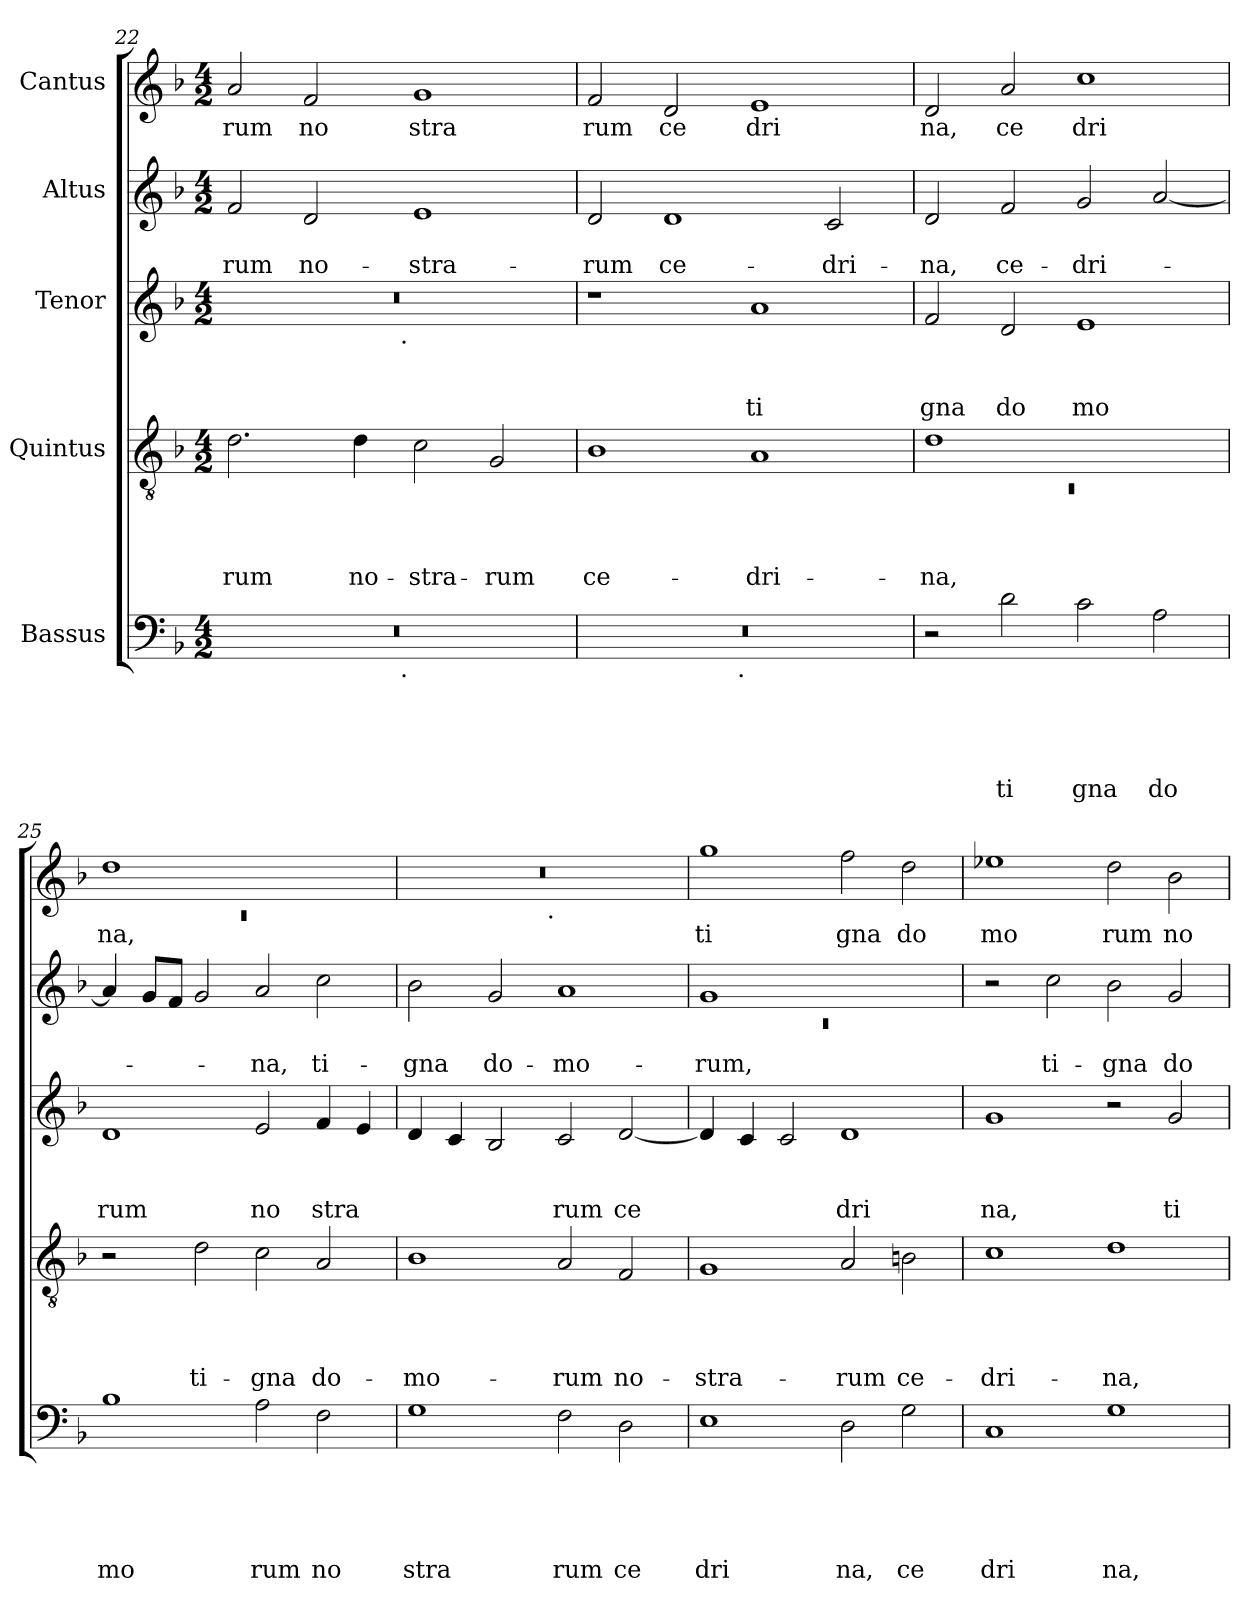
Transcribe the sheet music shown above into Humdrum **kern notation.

**kern	**text	**text	**text	**text	**text	**kern	**text	**text	**text	**text	**kern	**text	**text	**text	**kern	**text	**text	**kern	**text
*part5	*part5	*part5	*part5	*part5	*part5	*part4	*part4	*part4	*part4	*part4	*part3	*part3	*part3	*part3	*part2	*part2	*part2	*part1	*part1
*staff5	*staff5	*staff5	*staff5	*staff5	*staff5	*staff4	*staff4	*staff4	*staff4	*staff4	*staff3	*staff3	*staff3	*staff3	*staff2	*staff2	*staff2	*staff1	*staff1
*I"Bassus	*	*	*	*	*	*I"Quintus	*	*	*	*	*I"Tenor	*	*	*	*I"Altus	*	*	*I"Cantus	*
*clefF4	*	*	*	*	*	*clefGv2	*	*	*	*	*clefG2	*	*	*	*clefG2	*	*	*clefG2	*
*k[b-]	*	*	*	*	*	*k[b-]	*	*	*	*	*k[b-]	*	*	*	*k[b-]	*	*	*k[b-]	*
*F:	*	*	*	*	*	*F:	*	*	*	*	*F:	*	*	*	*F:	*	*	*F:	*
*M4/2	*	*	*	*	*	*M4/2	*	*	*	*	*M4/2	*	*	*	*M4/2	*	*	*M4/2	*
=22	=22	=22	=22	=22	=22	=22	=22	=22	=22	=22	=22	=22	=22	=22	=22	=22	=22	=22	=22
!	!	!	!	!	!	!	!	!	!	!LO:LY:b	!	!	!	!	!	!	!LO:LY:b	!	!LO:LY:b
*^	*	*	*	*	*	*	*	*	*	*	*^	*	*	*	*	*	*	*	*
0r	2ryy	.	.	.	.	.	2.d\	.	.	.	-rum	0r	2ryy	.	.	.	2f/	.	-rum	2a/	rum
!	!	!	!	!	!	!	!	!	!	!	!	!	!	!	!	!	!	!	!LO:LY:b	!	!LO:LY:b
.	4...ryy	.	.	.	.	.	.	.	.	.	.	.	4...ryy	.	.	.	2d/	.	no-	2f/	no
!	!	!	!	!	!	!	!	!	!	!	!LO:LY:b	!	!	!	!	!	!	!	!	!	!
.	.	.	.	.	.	.	4d\	.	.	.	no-	.	.	.	.	.	.	.	.	.	.
!	!	!	!	!	!	!	!	!	!	!	!	!	!LO:TX:b:t=.	!	!	!	!	!	!	!	!
!	!LO:TX:b:t=.	!	!	!	!	!	!	!	!	!	!	!	!	!	!	!	!	!	!	!	!
.	1ryy	.	.	.	.	.	.	.	.	.	.	.	1ryy	.	.	.	.	.	.	.	.
!	!	!	!	!	!	!	!	!	!	!	!LO:LY:b	!	!	!	!	!	!	!	!LO:LY:b	!	!LO:LY:b
.	.	.	.	.	.	.	2c\	.	.	.	-stra-	.	.	.	.	.	1e	.	-stra-	1g	stra
!	!	!	!	!	!	!	!	!	!	!	!LO:LY:b	!	!	!	!	!	!	!	!	!	!
.	.	.	.	.	.	.	2G/	.	.	.	-rum	.	.	.	.	.	.	.	.	.	.
.	32ryy	.	.	.	.	.	.	.	.	.	.	.	32ryy	.	.	.	.	.	.	.	.
=23	=23	=23	=23	=23	=23	=23	=23	=23	=23	=23	=23	=23	=23	=23	=23	=23	=23	=23	=23	=23	=23
!	!	!	!	!	!	!	!	!	!	!	!LO:LY:b	!	!	!	!	!	!	!	!LO:LY:b	!	!LO:LY:b
*	*	*	*	*	*	*	*	*	*	*	*	*v	*v	*	*	*	*	*	*	*	*
0r	2ryy	.	.	.	.	.	1B-	.	.	.	ce-	1r	.	.	.	2d/	.	-rum	2f/	rum
!	!	!	!	!	!	!	!	!	!	!	!	!	!	!	!	!	!	!LO:LY:b	!	!LO:LY:b
.	4...ryy	.	.	.	.	.	.	.	.	.	.	.	.	.	.	1d	.	ce-	2d/	ce
!	!LO:TX:b:t=.	!	!	!	!	!	!	!	!	!	!	!	!	!	!	!	!	!	!	!
.	1ryy	.	.	.	.	.	.	.	.	.	.	.	.	.	.	.	.	.	.	.
!	!	!	!	!	!	!	!	!	!	!	!LO:LY:b	!	!	!	!LO:LY:b	!	!	!	!	!LO:LY:b
.	.	.	.	.	.	.	1A	.	.	.	-dri-	1a	.	.	ti	.	.	.	1e	dri
!	!	!	!	!	!	!	!	!	!	!	!	!	!	!	!	!	!	!LO:LY:b	!	!
.	.	.	.	.	.	.	.	.	.	.	.	.	.	.	.	2c/	.	-dri-	.	.
.	32ryy	.	.	.	.	.	.	.	.	.	.	.	.	.	.	.	.	.	.	.
=24	=24	=24	=24	=24	=24	=24	=24	=24	=24	=24	=24	=24	=24	=24	=24	=24	=24	=24	=24	=24
*	*	*	*	*	*	*	*^	*	*	*	*	*	*	*	*	*	*	*	*	*
!	!	!	!	!	!	!	!	!LO:N:vis=1	!	!	!	!LO:LY:b	!	!	!	!LO:LY:b	!	!	!LO:LY:b	!	!LO:LY:b
*v	*v	*	*	*	*	*	*	*	*	*	*	*	*	*	*	*	*	*	*	*	*
2r	.	.	.	.	.	1d	0rC	.	.	.	-na,	2f/	.	.	gna	2d/	.	-na,	2d/	na,
!	!	!	!	!	!LO:LY:b	!	!	!	!	!	!	!	!	!	!LO:LY:b	!	!	!LO:LY:b	!	!LO:LY:b
2d\	.	.	.	.	ti	.	.	.	.	.	.	2d/	.	.	do	2f/	.	ce-	2a/	ce
!	!	!	!	!	!LO:LY:b	!	!	!	!	!	!	!	!	!	!LO:LY:b	!	!	!LO:LY:b	!	!LO:LY:b
2c\	.	.	.	.	gna	1ryy	.	.	.	.	.	1e	.	.	mo	2g/	.	-dri-	1cc	dri
!	!	!	!	!	!LO:LY:b	!	!	!	!	!	!	!	!	!	!	!	!	!	!	!
2A\	.	.	.	.	do	.	.	.	.	.	.	.	.	.	.	[<2a/	.	.	.	.
*	*	*	*	*	*	*v	*v	*	*	*	*	*	*	*	*	*	*	*	*	*
=25	=25	=25	=25	=25	=25	=25	=25	=25	=25	=25	=25	=25	=25	=25	=25	=25	=25	=25	=25
*	*	*	*	*	*	*	*	*	*	*	*	*	*	*	*	*	*	*^	*
!	!	!	!	!	!LO:LY:b	!	!	!	!	!	!	!	!	!LO:LY:b	!	!	!	!	!LO:N:vis=1	!LO:LY:b
1B-	.	.	.	.	mo	2r	.	.	.	.	1d	.	.	rum	4a/]	.	.	1dd	0rc	na,
.	.	.	.	.	.	.	.	.	.	.	.	.	.	.	8g/L	.	.	.	.	.
.	.	.	.	.	.	.	.	.	.	.	.	.	.	.	8f/J	.	.	.	.	.
!	!	!	!	!	!	!	!	!	!	!LO:LY:b	!	!	!	!	!	!	!	!	!	!
.	.	.	.	.	.	2d\	.	.	.	ti-	.	.	.	.	2g/	.	.	.	.	.
!	!	!	!	!	!LO:LY:b	!	!	!	!	!LO:LY:b	!	!	!	!LO:LY:b	!	!	!LO:LY:b	!	!	!
2A\	.	.	.	.	rum	2c\	.	.	.	-gna	2e/	.	.	no	2a/	.	-na,	1ryy	.	.
!	!	!	!	!	!LO:LY:b	!	!	!	!	!LO:LY:b	!	!	!	!LO:LY:b	!	!	!LO:LY:b	!	!	!
2F\	.	.	.	.	no	2A/	.	.	.	do-	4f/	.	.	stra	2cc\	.	ti-	.	.	.
.	.	.	.	.	.	.	.	.	.	.	4e/	.	.	.	.	.	.	.	.	.
=26	=26	=26	=26	=26	=26	=26	=26	=26	=26	=26	=26	=26	=26	=26	=26	=26	=26	=26	=26	=26
!	!	!	!	!	!LO:LY:b	!	!	!	!	!LO:LY:b	!	!	!	!	!	!	!LO:LY:b	!	!	!
1G	.	.	.	.	stra	1B-	.	.	.	-mo-	4d/	.	.	.	2b-\	.	-gna	0r	2ryy	.
.	.	.	.	.	.	.	.	.	.	.	4c/	.	.	.	.	.	.	.	.	.
!	!	!	!	!	!	!	!	!	!	!	!	!	!	!	!	!	!LO:LY:b	!	!	!
.	.	.	.	.	.	.	.	.	.	.	2B-/	.	.	.	2g/	.	do-	.	4...ryy	.
!	!	!	!	!	!	!	!	!	!	!	!	!	!	!	!	!	!	!	!LO:TX:b:t=.	!
.	.	.	.	.	.	.	.	.	.	.	.	.	.	.	.	.	.	.	1ryy	.
!	!	!	!	!	!LO:LY:b	!	!	!	!	!LO:LY:b	!	!	!	!LO:LY:b	!	!	!LO:LY:b	!	!	!
2F\	.	.	.	.	rum	2A/	.	.	.	-rum	2c/	.	.	rum	1a	.	-mo-	.	.	.
!	!	!	!	!	!LO:LY:b	!	!	!	!	!LO:LY:b	!	!	!	!LO:LY:b	!	!	!	!	!	!
2D\	.	.	.	.	ce	2F/	.	.	.	no-	[<2d/	.	.	ce	.	.	.	.	.	.
.	.	.	.	.	.	.	.	.	.	.	.	.	.	.	.	.	.	.	32ryy	.
=27	=27	=27	=27	=27	=27	=27	=27	=27	=27	=27	=27	=27	=27	=27	=27	=27	=27	=27	=27	=27
*	*	*	*	*	*	*	*	*	*	*	*	*	*	*	*^	*	*	*	*	*
!	!	!	!	!	!LO:LY:b	!	!	!	!	!LO:LY:b	!	!	!	!	!	!LO:N:vis=1	!	!LO:LY:b	!	!	!LO:LY:b
*	*	*	*	*	*	*	*	*	*	*	*	*	*	*	*	*	*	*	*v	*v	*
1E	.	.	.	.	dri	1G	.	.	.	-stra-	4d/]	.	.	.	1g	0rc	.	-rum,	1gg	ti
.	.	.	.	.	.	.	.	.	.	.	4c/	.	.	.	.	.	.	.	.	.
.	.	.	.	.	.	.	.	.	.	.	2c/	.	.	.	.	.	.	.	.	.
!	!	!	!	!	!LO:LY:b	!	!	!	!	!LO:LY:b	!	!	!	!LO:LY:b	!	!	!	!	!	!LO:LY:b
2D\	.	.	.	.	na,	2A/	.	.	.	-rum	1d	.	.	dri	1ryy	.	.	.	2ff\	gna
!	!	!	!	!	!LO:LY:b	!	!	!	!	!LO:LY:b	!	!	!	!	!	!	!	!	!	!LO:LY:b
2G\	.	.	.	.	ce	2Bn\	.	.	.	ce-	.	.	.	.	.	.	.	.	2dd\	do
*	*	*	*	*	*	*	*	*	*	*	*	*	*	*	*v	*v	*	*	*	*
=28	=28	=28	=28	=28	=28	=28	=28	=28	=28	=28	=28	=28	=28	=28	=28	=28	=28	=28	=28
!	!	!	!	!	!LO:LY:b	!	!	!	!	!LO:LY:b	!	!	!	!LO:LY:b	!	!	!	!	!LO:LY:b
1C	.	.	.	.	dri	1c	.	.	.	-dri-	1g	.	.	na,	2r	.	.	1ee-X	mo
!	!	!	!	!	!	!	!	!	!	!	!	!	!	!	!	!	!LO:LY:b	!	!
.	.	.	.	.	.	.	.	.	.	.	.	.	.	.	2cc\	.	ti-	.	.
!	!	!	!	!	!LO:LY:b	!	!	!	!	!LO:LY:b	!	!	!	!	!	!	!LO:LY:b	!	!LO:LY:b
1G	.	.	.	.	na,	1d	.	.	.	-na,	2r	.	.	.	2b-\	.	-gna	2dd\	rum
!	!	!	!	!	!	!	!	!	!	!	!	!	!	!LO:LY:b	!	!	!LO:LY:b	!	!LO:LY:b
.	.	.	.	.	.	.	.	.	.	.	2g/	.	.	ti	2g/	.	do-	2b-\	no
=	=	=	=	=	=	=	=	=	=	=	=	=	=	=	=	=	=	=	=
*-	*-	*-	*-	*-	*-	*-	*-	*-	*-	*-	*-	*-	*-	*-	*-	*-	*-	*-	*-
